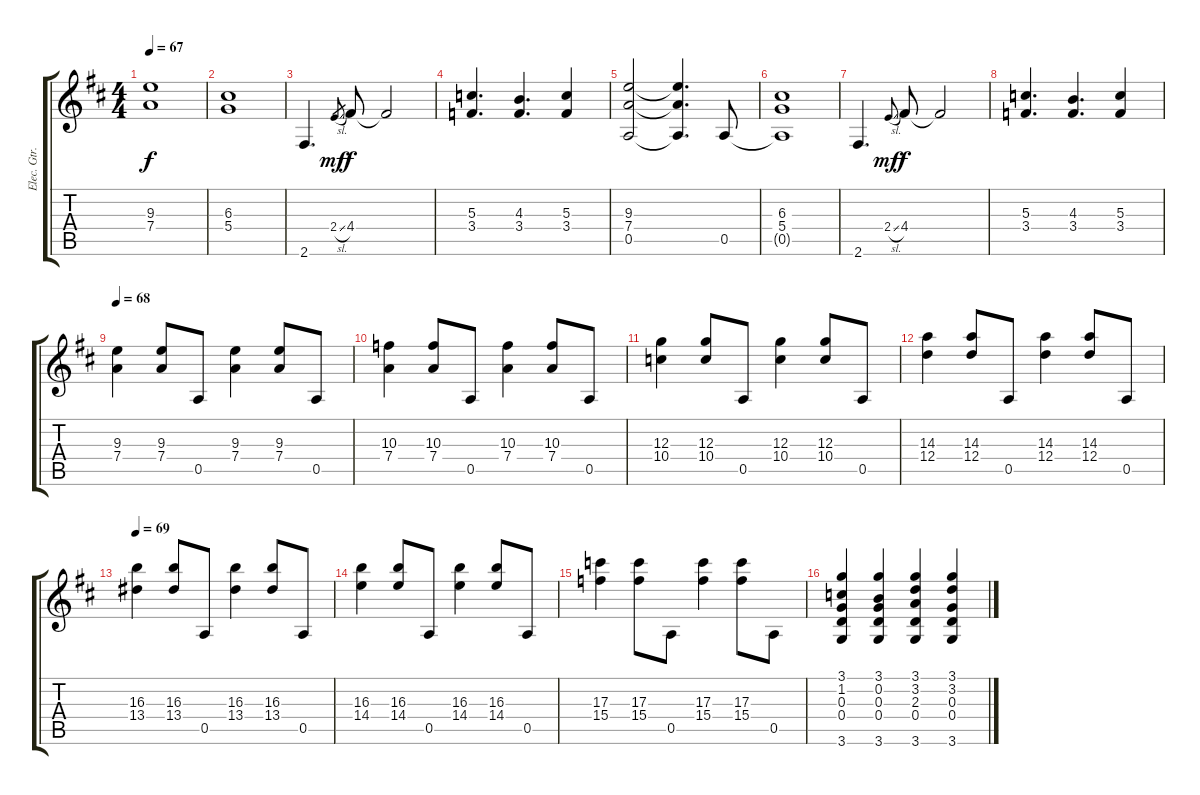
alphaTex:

\track ("Elec. Gtr. 1" "Elec. Gtr.") {instrument distortionguitar}
\staff {score tabs}
\tuning (E4 B3 G3 D3 A2 E2) {hide}
\ts (4 4)
\tempo 67
\clef g2
\ks d
(9.3 7.4).1{dy f volume 15} |
(6.3 5.4).1 |
2.6.4{d} 2.4{sl}.8{gr dy mf} 4.4.8{dy f} 4.4{t}.2 |
(5.3 3.4).4{d} (4.3 3.4).4{d} (5.3 3.4).4 |
(9.3 7.4 0.5).2 (9.3{t} 7.4{t} 0.5{t}).4{d} 0.5.8 |
(6.3 5.4 0.5{t}).1 |
2.6.4{d} 2.4{sl}.8{gr onbeat dy mf} 4.4.8{dy f} 4.4{t}.2 |
(5.3 3.4).4{d} (4.3 3.4).4{d} (5.3 3.4).4 |
\tempo 68
(9.3 7.4).4{volume 12 instrument distortionguitar} (9.3 7.4).8 0.5.8 (9.3 7.4).4 (9.3 7.4).8 0.5.8 |
(10.3 7.4).4 (10.3 7.4).8 0.5.8 (10.3 7.4).4 (10.3 7.4).8 0.5.8 |
(12.3 10.4).4 (12.3 10.4).8 0.5.8 (12.3 10.4).4 (12.3 10.4).8 0.5.8 |
(14.3 12.4).4 (14.3 12.4).8 0.5.8 (14.3 12.4).4 (14.3 12.4).8 0.5.8 |
\tempo 69
(16.3 13.4).4 (16.3 13.4).8 0.5.8 (16.3 13.4).4 (16.3 13.4).8 0.5.8 |
(16.3 14.4).4 (16.3 14.4).8 0.5.8 (16.3 14.4).4 (16.3 14.4).8 0.5.8 |
(17.3 15.4).4 (17.3 15.4).8 0.5.8 (17.3 15.4).4 (17.3 15.4).8 0.5.8 |
(3.1 1.2 0.3 0.4 3.6).4 (3.1 0.2 0.3 0.4 3.6).4 (3.1 3.2 2.3 0.4 3.6).4 (3.1 3.2 0.3 0.4 3.6).4
